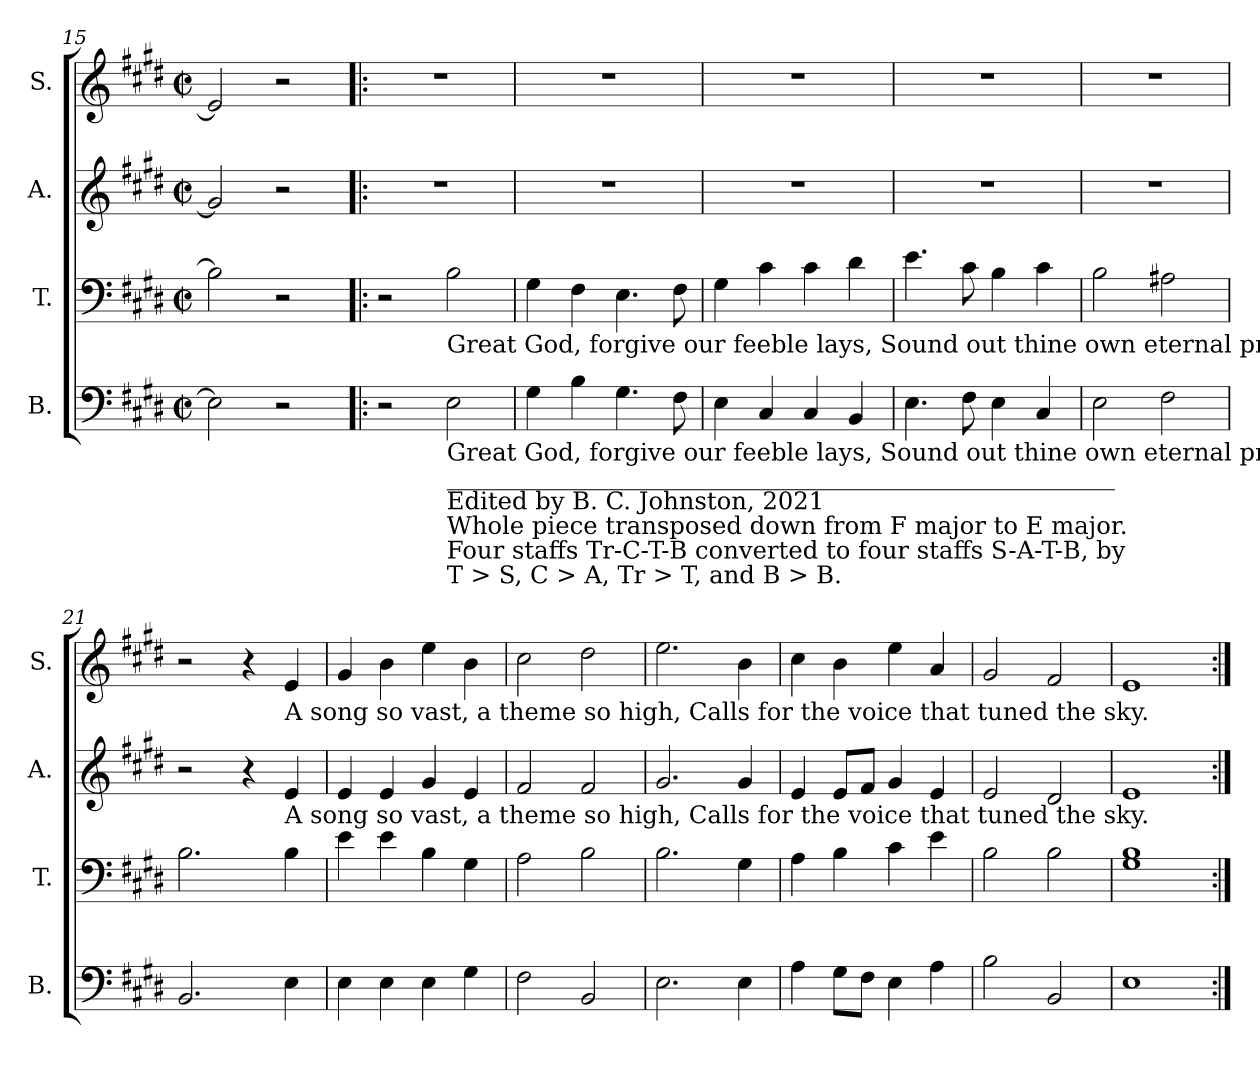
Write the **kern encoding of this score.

**kern	**kern	**kern	**kern
*part4	*part3	*part2	*part1
*staff4	*staff3	*staff2	*staff1
*I"B.	*I"T.	*I"A.	*I"S.
*I'B.	*I'T.	*I'A.	*I'S.
*clefF4	*clefF4	*clefG2	*clefG2
*k[f#c#g#d#]	*k[f#c#g#d#]	*k[f#c#g#d#]	*k[f#c#g#d#]
*M2/2	*M2/2	*M2/2	*M2/2
*met(c|)	*met(c|)	*met(c|)	*met(c|)
=15	=15	=15	=15
2E\]	2B\]	2g#/]	2e/]
2r	2r	2r	2r
!!LO:LB:g=z
=16!|:	=16!|:	=16!|:	=16!|:
2r	2r	1r	1r
!	!LO:TX:b:t=Great God, forgive our feeble lays, Sound out thine own eternal praise&colon; A song so vast, a theme so high, Calls for the voice that tuned the sky.	!	!
!LO:TX:b:t=Great God, forgive our feeble lays, Sound out thine own eternal praise&colon; A song so vast, a theme so high, Calls for the voice that tuned the sky.	!	!	!
!LO:TX:b:t=_______________________________________________________	!	!	!
!LO:TX:b:t=Edited by B. C. Johnston, 2021	!	!	!
!LO:TX:b:t=Whole piece transposed down from F major to E major.	!	!	!
!LO:TX:b:t=Four staffs Tr-C-T-B converted to four staffs S-A-T-B, by	!	!	!
!LO:TX:b:t=T > S, C > A, Tr > T, and B > B.	!	!	!
2E\	2B\	.	.
=17	=17	=17	=17
4G#\	4G#\	1r	1r
4B\	4F#\	.	.
4.G#\	4.E\	.	.
8F#\	8F#\	.	.
=18	=18	=18	=18
4E\	4G#\	1r	1r
4C#/	4c#\	.	.
4C#/	4c#\	.	.
4BB/	4d#\	.	.
=19	=19	=19	=19
4.E\	4.e\	1r	1r
8F#\	8c#\	.	.
4E\	4B\	.	.
4C#/	4c#\	.	.
=20	=20	=20	=20
2E\	2B\	1r	1r
2F#\	2A#X\	.	.
=21	=21	=21	=21
2.BB/	2.B\	2r	2r
.	.	4r	4r
!	!	!	!LO:TX:b:t=A song so vast, a theme so high, Calls for the voice that tuned the sky.
!	!LO:TX:a:t=A song so vast, a theme so high, Calls for the voice that tuned the sky.	!	!
4E\	4B\	4e/	4e/
=22	=22	=22	=22
4E\	4e\	4e/	4g#/
4E\	4e\	4e/	4b\
4E\	4B\	4g#/	4ee\
4G#\	4G#\	4e/	4b\
=23	=23	=23	=23
2F#\	2A\	2f#/	2cc#\
2BB/	2B\	2f#/	2dd#\
=24	=24	=24	=24
2.E\	2.B\	2.g#/	2.ee\
4E\	4G#\	4g#/	4b\
=25	=25	=25	=25
4A\	4A\	4e/	4cc#\
8G#\L	4B\	8e/L	4b\
8F#\J	.	8f#/J	.
4E\	4c#\	4g#/	4ee\
4A\	4e\	4e/	4a/
=26	=26	=26	=26
2B\	2B\	2e/	2g#/
2BB/	2B\	2d#/	2f#/
=27	=27	=27	=27
1E	1G# 1B	1e	1e
=:|!	=:|!	=:|!	=:|!
*-	*-	*-	*-
